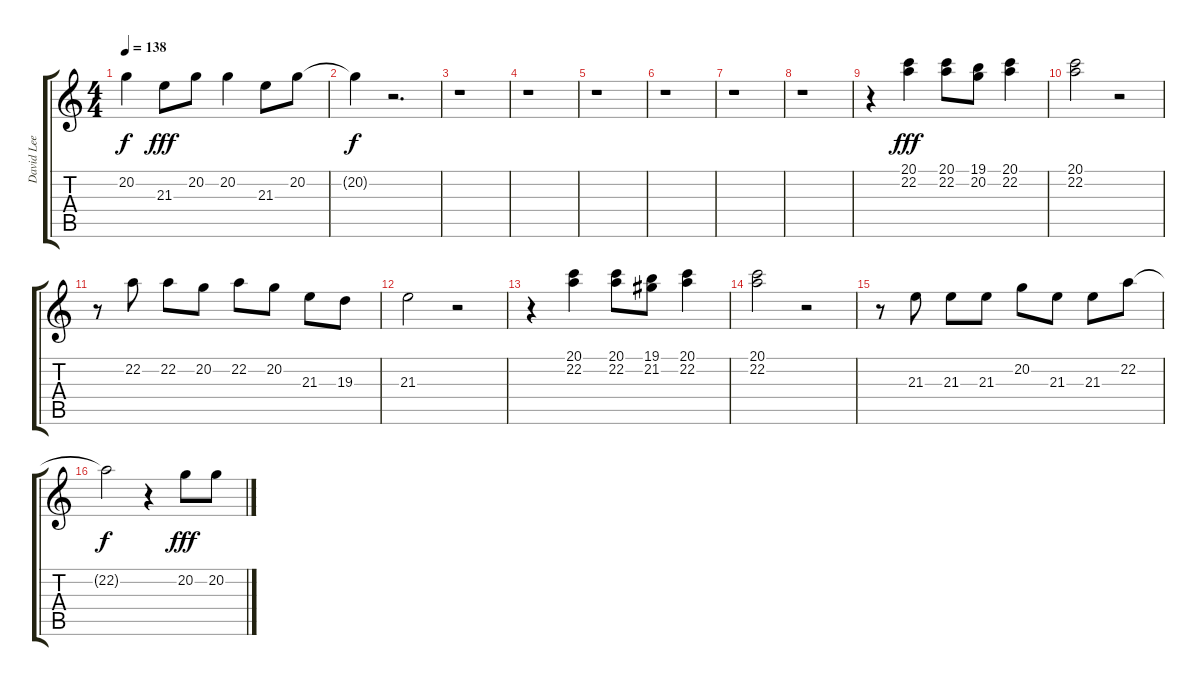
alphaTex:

\track ("David Lee Roth" "David Lee ") {instrument synthvoice}
\staff {score tabs}
\tuning (E4 B3 G3 D3 A2 E2) {hide}
\ts (4 4)
\tempo 138
\clef g2
\ks c
20.2{t}.4{dy f} 21.3.8{dy fff} 20.2.8 20.2.4 21.3.8 20.2.8 |
20.2{t}.4{dy f} r.2{d} |
r.1 |
r.1 |
r.1 |
r.1 |
r.1 |
r.1 |
r.4 (20.1 22.2).4{dy fff} (20.1 22.2).8 (19.1 20.2).8 (20.1 22.2).4 |
(20.1 22.2).2 r.2 |
r.8 22.2.8 22.2.8 20.2.8 22.2.8 20.2.8 21.3.8 19.3.8 |
21.3.2 r.2 |
r.4 (20.1 22.2).4 (20.1 22.2).8 (19.1 21.2).8 (20.1 22.2).4 |
(20.1 22.2).2 r.2 |
r.8 21.3.8 21.3.8 21.3.8 20.2.8 21.3.8 21.3.8 22.2.8 |
22.2{t}.2{dy f} r.4 20.2.8{dy fff} 20.2.8
